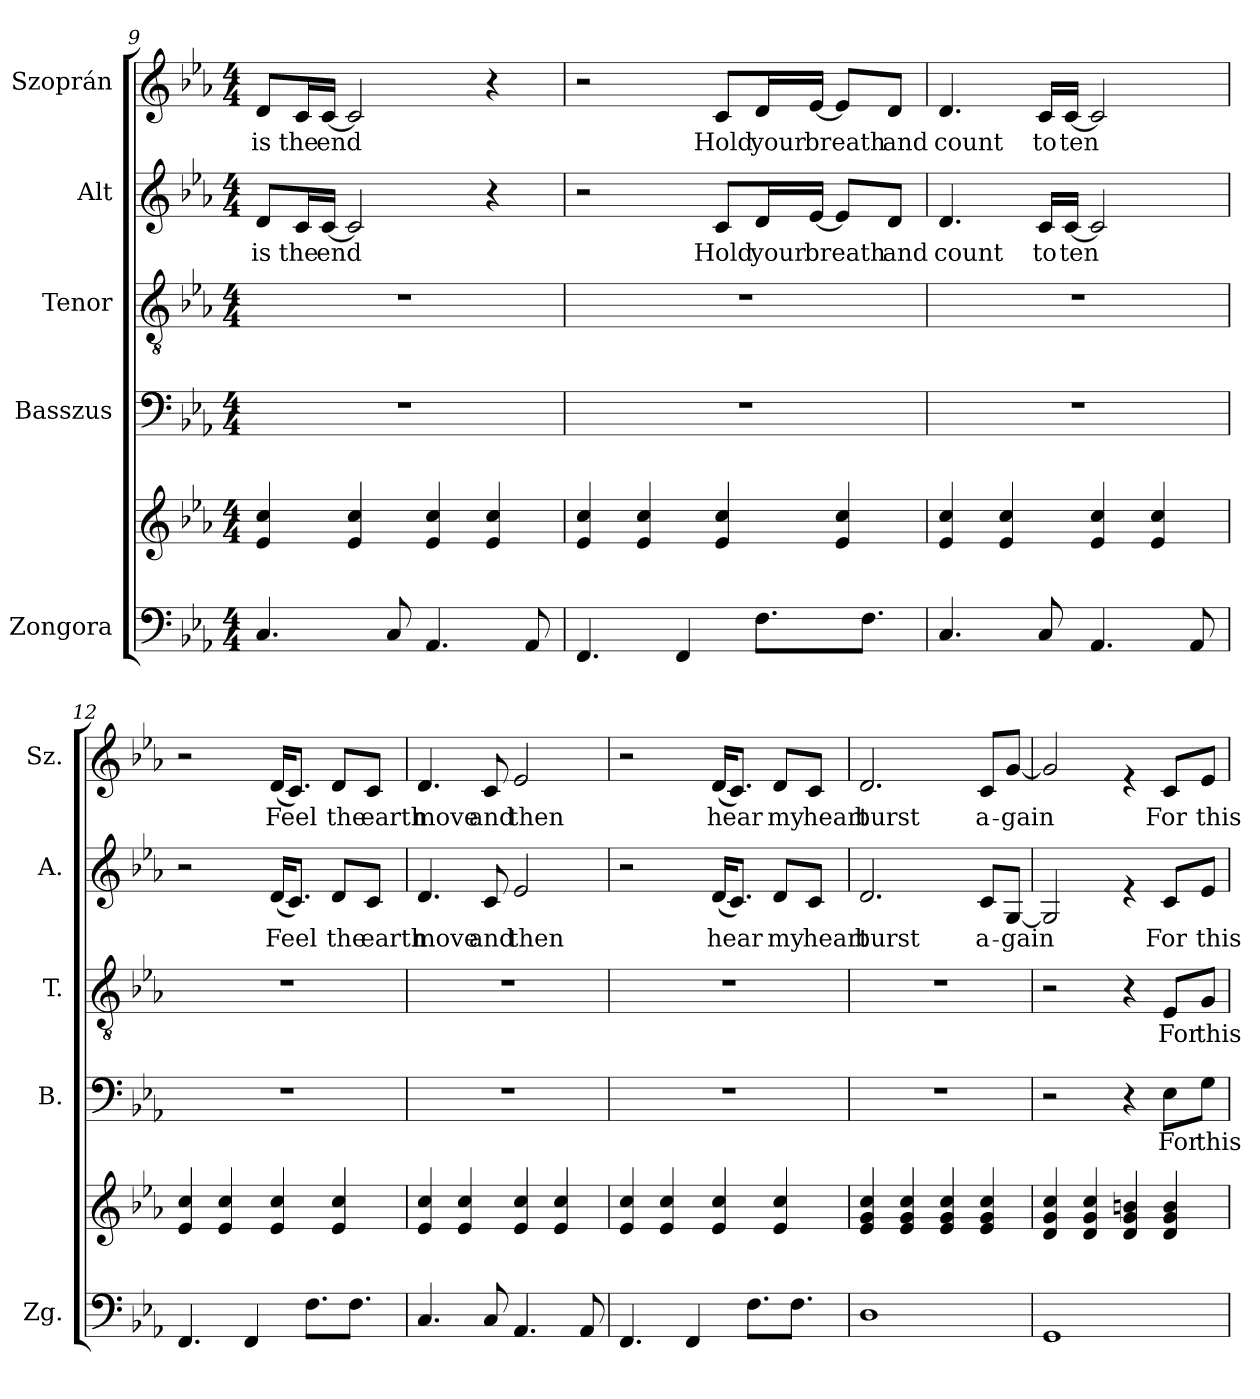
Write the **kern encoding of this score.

**kern	**kern	**kern	**text	**kern	**text	**kern	**text	**kern	**text
*part5	*part5	*part4	*part4	*part3	*part3	*part2	*part2	*part1	*part1
*staff6	*staff5	*staff4	*staff4	*staff3	*staff3	*staff2	*staff2	*staff1	*staff1
*I"Zongora	*	*I"Basszus	*	*I"Tenor	*	*I"Alt	*	*I"Szoprán	*
*I'Zg.	*	*I'B.	*	*I'T.	*	*I'A.	*	*I'Sz.	*
*clefF4	*clefG2	*clefF4	*	*clefGv2	*	*clefG2	*	*clefG2	*
*k[b-e-a-]	*k[b-e-a-]	*k[b-e-a-]	*	*k[b-e-a-]	*	*k[b-e-a-]	*	*k[b-e-a-]	*
*M4/4	*M4/4	*M4/4	*	*M4/4	*	*M4/4	*	*M4/4	*
=9	=9	=9	=9	=9	=9	=9	=9	=9	=9
4.C/	4e-/ 4cc/	1r	.	1r	.	8d/L	is	8d/L	is
.	.	.	.	.	.	16c/L	the	16c/L	the
.	.	.	.	.	.	[16c/JJ	end	[16c/JJ	end
.	4e-/ 4cc/	.	.	.	.	2c/]	.	2c/]	.
8C/	.	.	.	.	.	.	.	.	.
4.AA-/	4e-/ 4cc/	.	.	.	.	.	.	.	.
.	4e-/ 4cc/	.	.	.	.	4r	.	4r	.
8AA-/	.	.	.	.	.	.	.	.	.
=10	=10	=10	=10	=10	=10	=10	=10	=10	=10
4.FF/	4e-/ 4cc/	1r	.	1r	.	2r	.	2r	.
.	4e-/ 4cc/	.	.	.	.	.	.	.	.
4FF/	.	.	.	.	.	.	.	.	.
.	4e-/ 4cc/	.	.	.	.	8c/L	Hold	8c/L	Hold
8.F\L	.	.	.	.	.	16d/L	your	16d/L	your
.	.	.	.	.	.	[16e-/JJ	breath	[16e-/JJ	breath
.	4e-/ 4cc/	.	.	.	.	8e-/L]	.	8e-/L]	.
8.F\J	.	.	.	.	.	.	.	.	.
.	.	.	.	.	.	8d/J	and	8d/J	and
!!LO:LB:g=z
=11	=11	=11	=11	=11	=11	=11	=11	=11	=11
4.C/	4e-/ 4cc/	1r	.	1r	.	4.d/	count	4.d/	count
.	4e-/ 4cc/	.	.	.	.	.	.	.	.
8C/	.	.	.	.	.	16c/LL	to	16c/LL	to
.	.	.	.	.	.	[16c/JJ	ten	[16c/JJ	ten
4.AA-/	4e-/ 4cc/	.	.	.	.	2c/]	.	2c/]	.
.	4e-/ 4cc/	.	.	.	.	.	.	.	.
8AA-/	.	.	.	.	.	.	.	.	.
=12	=12	=12	=12	=12	=12	=12	=12	=12	=12
4.FF/	4e-/ 4cc/	1r	.	1r	.	2r	.	2r	.
.	4e-/ 4cc/	.	.	.	.	.	.	.	.
4FF/	.	.	.	.	.	.	.	.	.
.	4e-/ 4cc/	.	.	.	.	(16d/KL	Feel	(16d/KL	Feel
.	.	.	.	.	.	8.c/J)	.	8.c/J)	.
8.F\L	.	.	.	.	.	.	.	.	.
.	4e-/ 4cc/	.	.	.	.	8d/L	the	8d/L	the
8.F\J	.	.	.	.	.	.	.	.	.
.	.	.	.	.	.	8c/J	earth	8c/J	earth
=13	=13	=13	=13	=13	=13	=13	=13	=13	=13
4.C/	4e-/ 4cc/	1r	.	1r	.	4.d/	move	4.d/	move
.	4e-/ 4cc/	.	.	.	.	.	.	.	.
8C/	.	.	.	.	.	8c/	and	8c/	and
4.AA-/	4e-/ 4cc/	.	.	.	.	2e-/	then	2e-/	then
.	4e-/ 4cc/	.	.	.	.	.	.	.	.
8AA-/	.	.	.	.	.	.	.	.	.
=14	=14	=14	=14	=14	=14	=14	=14	=14	=14
4.FF/	4e-/ 4cc/	1r	.	1r	.	2r	.	2r	.
.	4e-/ 4cc/	.	.	.	.	.	.	.	.
4FF/	.	.	.	.	.	.	.	.	.
.	4e-/ 4cc/	.	.	.	.	(16d/KL	hear	(16d/KL	hear
.	.	.	.	.	.	8.c/J)	.	8.c/J)	.
8.F\L	.	.	.	.	.	.	.	.	.
.	4e-/ 4cc/	.	.	.	.	8d/L	my	8d/L	my
8.F\J	.	.	.	.	.	.	.	.	.
.	.	.	.	.	.	8c/J	heart	8c/J	heart
!!LO:PB:g=z
=15	=15	=15	=15	=15	=15	=15	=15	=15	=15
1D	4e-/ 4g/ 4cc/	1r	.	1r	.	2.d/	burst	2.d/	burst
.	4e-/ 4g/ 4cc/	.	.	.	.	.	.	.	.
.	4e-/ 4g/ 4cc/	.	.	.	.	.	.	.	.
.	4e-/ 4g/ 4cc/	.	.	.	.	8c/L	a-	8c/L	a-
.	.	.	.	.	.	[8G/J	-gain	[8g/J	-gain
=16	=16	=16	=16	=16	=16	=16	=16	=16	=16
1GG	4d/ 4g/ 4cc/	2r	.	2r	.	2G/]	.	2g/]	.
.	4d/ 4g/ 4cc/	.	.	.	.	.	.	.	.
.	4d/ 4g/ 4bn/	4r	.	4r	.	4re	.	4re	.
.	4d/ 4g/ 4b/	8E-\L	For	8E-/L	For	8c/L	For	8c/L	For
.	.	8G\J	this	8G/J	this	8e-/J	this	8e-/J	this
=	=	=	=	=	=	=	=	=	=
*-	*-	*-	*-	*-	*-	*-	*-	*-	*-
